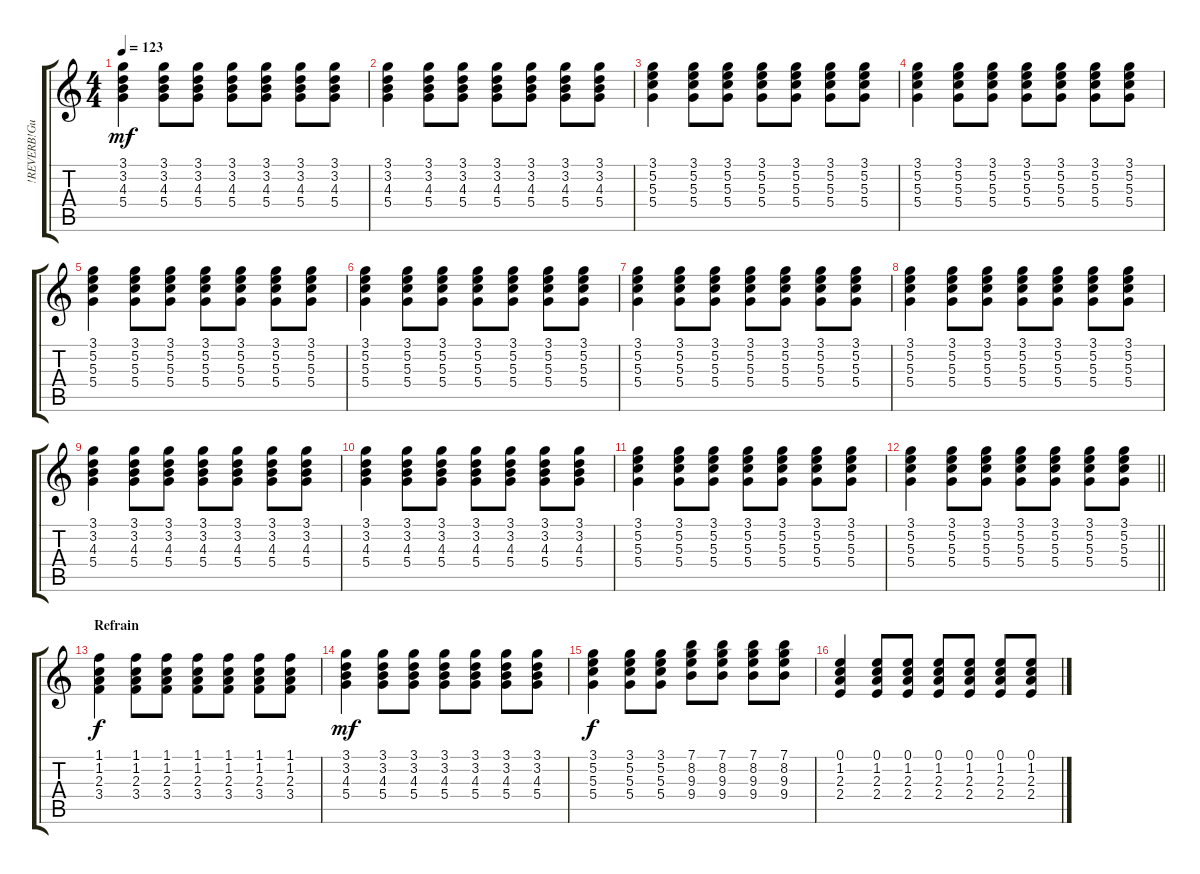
\track ("!REVERB!Guitar NYLON(reverb for stee" "!REVERB!Gu") {instrument acousticguitarnylon}
\staff {score tabs}
\tuning (E4 B3 G3 D3 A2 E2) {hide}
\ts (4 4)
\tempo 123
\clef g2
\ks c
(3.1 3.2 4.3 5.4).4{dy mf} (3.1 3.2 4.3 5.4).8 (3.1 3.2 4.3 5.4).8 (3.1 3.2 4.3 5.4).8 (3.1 3.2 4.3 5.4).8 (3.1 3.2 4.3 5.4).8 (3.1 3.2 4.3 5.4).8 |
(3.1 3.2 4.3 5.4).4 (3.1 3.2 4.3 5.4).8 (3.1 3.2 4.3 5.4).8 (3.1 3.2 4.3 5.4).8 (3.1 3.2 4.3 5.4).8 (3.1 3.2 4.3 5.4).8 (3.1 3.2 4.3 5.4).8 |
(3.1 5.2 5.3 5.4).4 (3.1 5.2 5.3 5.4).8 (3.1 5.2 5.3 5.4).8 (3.1 5.2 5.3 5.4).8 (3.1 5.2 5.3 5.4).8 (3.1 5.2 5.3 5.4).8 (3.1 5.2 5.3 5.4).8 |
(3.1 5.2 5.3 5.4).4 (3.1 5.2 5.3 5.4).8 (3.1 5.2 5.3 5.4).8 (3.1 5.2 5.3 5.4).8 (3.1 5.2 5.3 5.4).8 (3.1 5.2 5.3 5.4).8 (3.1 5.2 5.3 5.4).8 |
(3.1 5.2 5.3 5.4).4 (3.1 5.2 5.3 5.4).8 (3.1 5.2 5.3 5.4).8 (3.1 5.2 5.3 5.4).8 (3.1 5.2 5.3 5.4).8 (3.1 5.2 5.3 5.4).8 (3.1 5.2 5.3 5.4).8 |
(3.1 5.2 5.3 5.4).4 (3.1 5.2 5.3 5.4).8 (3.1 5.2 5.3 5.4).8 (3.1 5.2 5.3 5.4).8 (3.1 5.2 5.3 5.4).8 (3.1 5.2 5.3 5.4).8 (3.1 5.2 5.3 5.4).8 |
(3.1 5.2 5.3 5.4).4 (3.1 5.2 5.3 5.4).8 (3.1 5.2 5.3 5.4).8 (3.1 5.2 5.3 5.4).8 (3.1 5.2 5.3 5.4).8 (3.1 5.2 5.3 5.4).8 (3.1 5.2 5.3 5.4).8 |
(3.1 5.2 5.3 5.4).4 (3.1 5.2 5.3 5.4).8 (3.1 5.2 5.3 5.4).8 (3.1 5.2 5.3 5.4).8 (3.1 5.2 5.3 5.4).8 (3.1 5.2 5.3 5.4).8 (3.1 5.2 5.3 5.4).8 |
(3.1 3.2 4.3 5.4).4 (3.1 3.2 4.3 5.4).8 (3.1 3.2 4.3 5.4).8 (3.1 3.2 4.3 5.4).8 (3.1 3.2 4.3 5.4).8 (3.1 3.2 4.3 5.4).8 (3.1 3.2 4.3 5.4).8 |
(3.1 3.2 4.3 5.4).4 (3.1 3.2 4.3 5.4).8 (3.1 3.2 4.3 5.4).8 (3.1 3.2 4.3 5.4).8 (3.1 3.2 4.3 5.4).8 (3.1 3.2 4.3 5.4).8 (3.1 3.2 4.3 5.4).8 |
(3.1 5.2 5.3 5.4).4 (3.1 5.2 5.3 5.4).8 (3.1 5.2 5.3 5.4).8 (3.1 5.2 5.3 5.4).8 (3.1 5.2 5.3 5.4).8 (3.1 5.2 5.3 5.4).8 (3.1 5.2 5.3 5.4).8 |
\barLineRight lightlight
(3.1 5.2 5.3 5.4).4 (3.1 5.2 5.3 5.4).8 (3.1 5.2 5.3 5.4).8 (3.1 5.2 5.3 5.4).8 (3.1 5.2 5.3 5.4).8 (3.1 5.2 5.3 5.4).8 (3.1 5.2 5.3 5.4).8 |
\section ("" "Refrain")
(1.1 1.2 2.3 3.4).4{dy f} (1.1 1.2 2.3 3.4).8 (1.1 1.2 2.3 3.4).8 (1.1 1.2 2.3 3.4).8 (1.1 1.2 2.3 3.4).8 (1.1 1.2 2.3 3.4).8 (1.1 1.2 2.3 3.4).8 |
(3.1 3.2 4.3 5.4).4{dy mf} (3.1 3.2 4.3 5.4).8 (3.1 3.2 4.3 5.4).8 (3.1 3.2 4.3 5.4).8 (3.1 3.2 4.3 5.4).8 (3.1 3.2 4.3 5.4).8 (3.1 3.2 4.3 5.4).8 |
(3.1 5.2 5.3 5.4).4{dy f} (3.1 5.2 5.3 5.4).8 (3.1 5.2 5.3 5.4).8 (7.1 8.2 9.3 9.4).8 (7.1 8.2 9.3 9.4).8 (7.1 8.2 9.3 9.4).8 (7.1 8.2 9.3 9.4).8 |
(0.1 1.2 2.3 2.4).4 (0.1 1.2 2.3 2.4).8 (0.1 1.2 2.3 2.4).8 (0.1 1.2 2.3 2.4).8 (0.1 1.2 2.3 2.4).8 (0.1 1.2 2.3 2.4).8 (0.1 1.2 2.3 2.4).8
